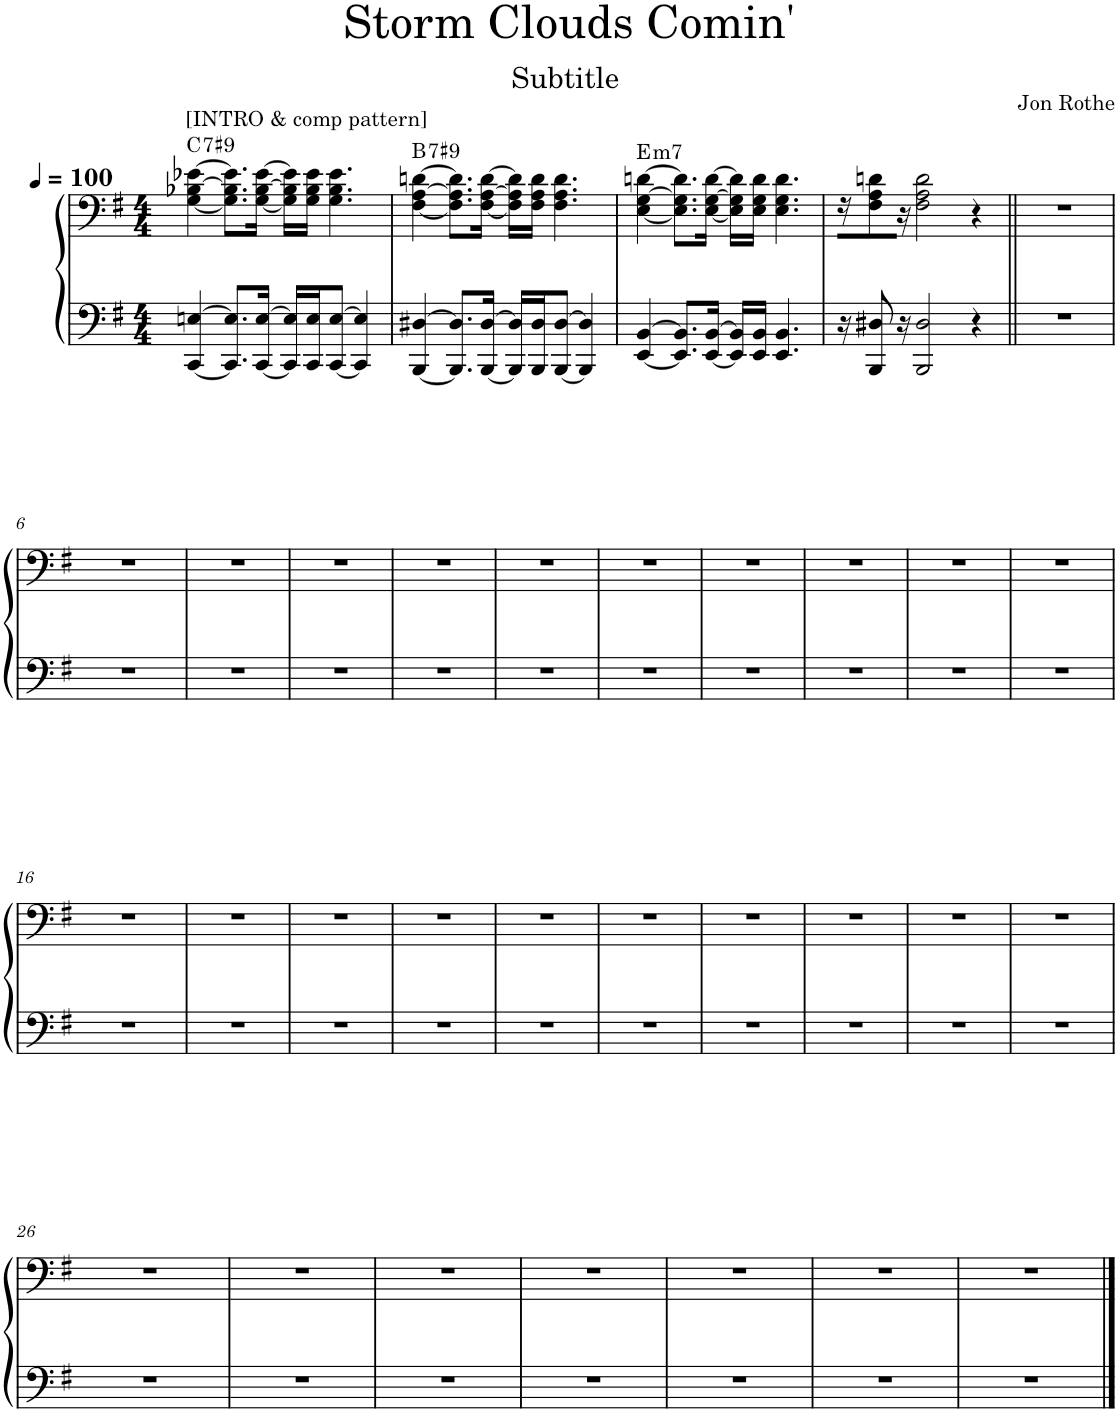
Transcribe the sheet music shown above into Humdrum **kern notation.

**kern	**kern	**harte
*part1	*part1	*part1
*staff2	*staff1	*
*I"Piano	*	*
*I'Pno.	*	*
*clefF4	*clefF4	*
*k[f#]	*k[f#]	*
*M4/4	*M4/4	*
*MM100	*MM100	*
=1	=1	=1
!	!LO:TX:a:t=[INTRO & comp pattern]	!LO:H:kt=7
[4CC/ [4En/	[4G\ [4B-X\ [4e-X\	C:7(#9)
8.CC/] 8.E/]L	8.G\] 8.B-\] 8.e-\]L	.
[16CC/ [16E/Jk	[16G\ [16B-\ [16e-\Jk	.
16CC/] 16E/]LL	16G\] 16B-\] 16e-\]LL	.
16CC/ 16E/J	16G\ 16B-\ 16e-\JJ	.
[8CC/ [8E/J	4.G\ 4.B-\ 4.e-\	.
4CC/] 4E/]	.	.
=2	=2	=2
!	!	!LO:H:kt=7
[4BBB/ [4D#X/	[4F#\ [4A\ [4dn\	B:7(#9)
8.BBB/] 8.D#/]L	8.F#\] 8.A\] 8.d\]L	.
[16BBB/ [16D#/Jk	[16F#\ [16A\ [16d\Jk	.
16BBB/] 16D#/]LL	16F#\] 16A\] 16d\]LL	.
16BBB/ 16D#/J	16F#\ 16A\ 16d\JJ	.
[8BBB/ [8D#/J	4.F#\ 4.A\ 4.d\	.
4BBB/] 4D#/]	.	.
=3	=3	=3
!	!	!LO:H:kt=m7
[4EE/ [4BB/	[4E\ [4G\ [4dn\	E:min7
8.EE/] 8.BB/]L	8.E\] 8.G\] 8.d\]L	.
[16EE/ [16BB/Jk	[16E\ [16G\ [16d\Jk	.
16EE/] 16BB/]LL	16E\] 16G\] 16d\]LL	.
16EE/ 16BB/JJ	16E\ 16G\ 16d\JJ	.
4.EE/ 4.BB/	4.E\ 4.G\ 4.d\	.
=4	=4	=4
16r	16r	.
8BBB/ 8D#X/	8F#\ 8A\ 8dn\	.
16r	16r	.
2BBB/ 2D#/	2F#\ 2A\ 2d\	.
4r	4r	.
=5||	=5||	=5||
1r	1r	.
!!LO:LB:g=z
=6	=6	=6
1r	1r	.
=7	=7	=7
1r	1r	.
=8	=8	=8
1r	1r	.
=9	=9	=9
1r	1r	.
=10	=10	=10
1r	1r	.
=11	=11	=11
1r	1r	.
=12	=12	=12
1r	1r	.
=13	=13	=13
1r	1r	.
=14	=14	=14
1r	1r	.
=15	=15	=15
1r	1r	.
!!LO:LB:g=z
=16	=16	=16
1r	1r	.
=17	=17	=17
1r	1r	.
=18	=18	=18
1r	1r	.
=19	=19	=19
1r	1r	.
=20	=20	=20
1r	1r	.
=21	=21	=21
1r	1r	.
=22	=22	=22
1r	1r	.
=23	=23	=23
1r	1r	.
=24	=24	=24
1r	1r	.
=25	=25	=25
1r	1r	.
!!LO:LB:g=z
=26	=26	=26
1r	1r	.
=27	=27	=27
1r	1r	.
=28	=28	=28
1r	1r	.
=29	=29	=29
1r	1r	.
=30	=30	=30
1r	1r	.
=31	=31	=31
1r	1r	.
=32	=32	=32
1r	1r	.
==	==	==
*-	*-	*-
